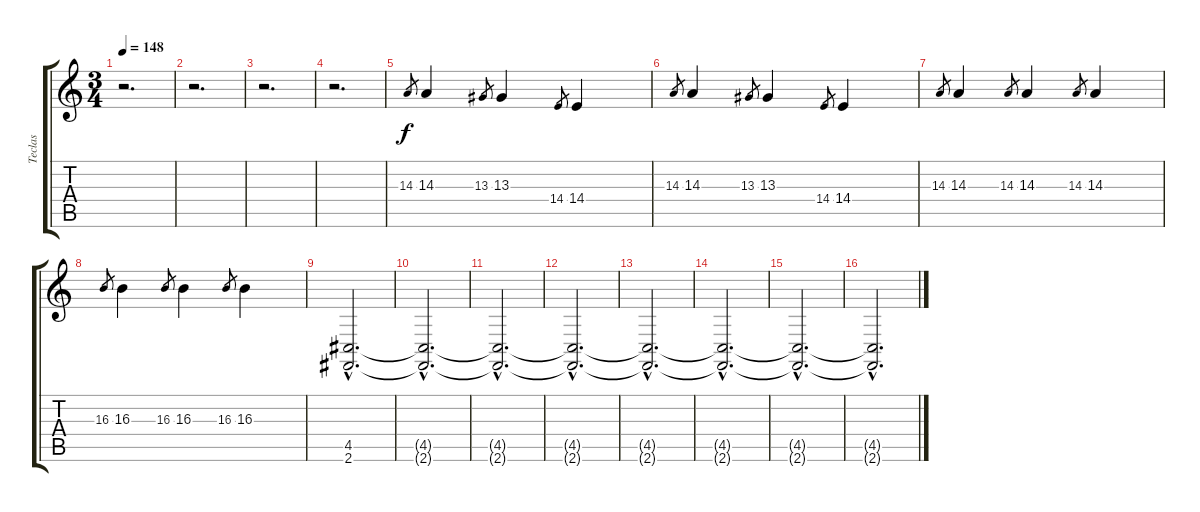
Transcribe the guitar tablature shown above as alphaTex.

\track ("Teclas" "Teclas") {instrument brightacousticpiano}
\staff {score tabs}
\tuning (E4 B3 G3 D3 A2 E2) {hide}
\ts (3 4)
\tempo 148
\clef g2
\ks c
r.2{d dy f} |
r.2{d} |
r.2{d} |
r.2{d} |
14.3.8{gr} 14.3.4 13.3.8{gr} 13.3.4 14.4.8{gr} 14.4.4 |
14.3.8{gr} 14.3.4 13.3.8{gr} 13.3.4 14.4.8{gr} 14.4.4 |
14.3.8{gr} 14.3.4 14.3.8{gr} 14.3.4 14.3.8{gr} 14.3.4 |
16.3.8{gr} 16.3.4 16.3.8{gr} 16.3.4 16.3.8{gr} 16.3.4 |
(4.5{hac} 2.6{hac}).2{d} |
(4.5{hac t} 2.6{hac t}).2{d} |
(4.5{hac t} 2.6{hac t}).2{d} |
(4.5{hac t} 2.6{hac t}).2{d} |
(4.5{hac t} 2.6{hac t}).2{d} |
(4.5{hac t} 2.6{hac t}).2{d} |
(4.5{hac t} 2.6{hac t}).2{d} |
(4.5{hac t} 2.6{hac t}).2{d}
